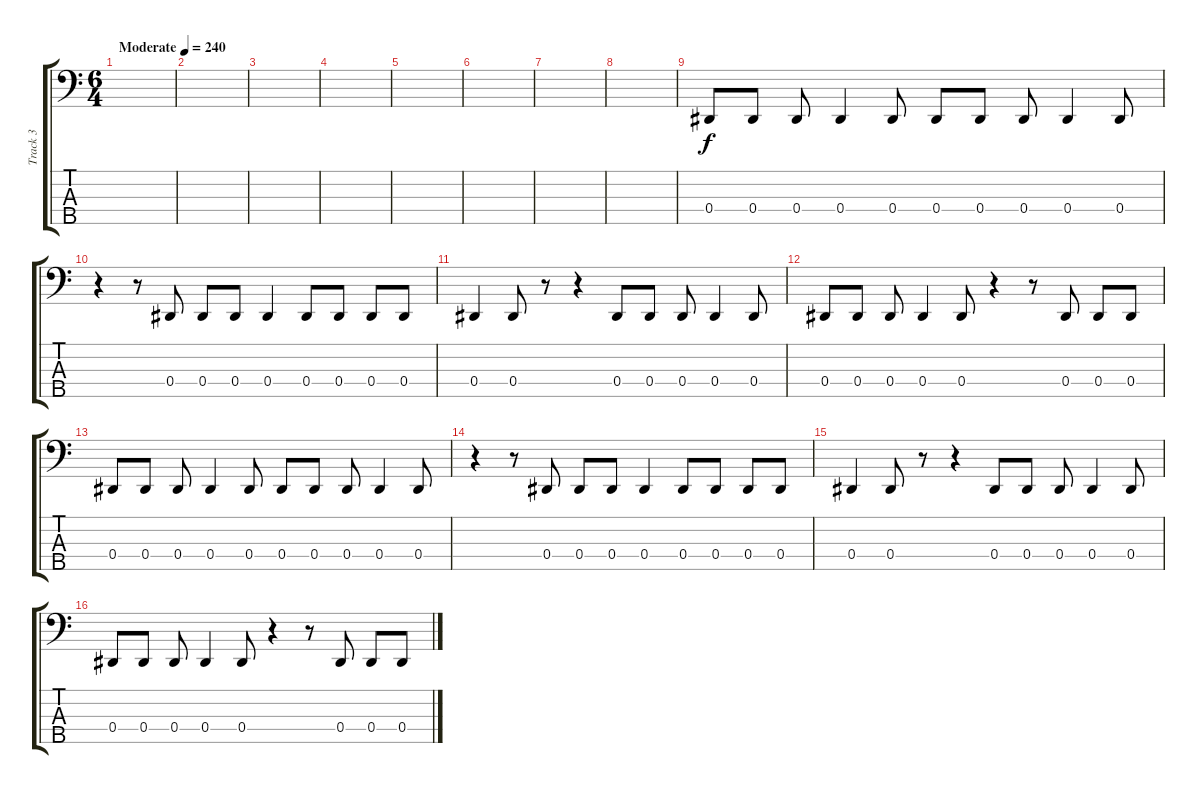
\track ("Track 3" "Track 3") {instrument electricbassfinger}
\staff {score tabs}
\tuning (Gb2 Db2 Ab1 Eb1 Bb0) {hide}
\ts (6 4)
\tempo (240 "Moderate")
\clef f4
\ks c
|
|
|
|
|
|
|
|
0.4.8 0.4.8 0.4.8 0.4.4 0.4.8 0.4.8 0.4.8 0.4.8 0.4.4 0.4.8 |
r.4 r.8 0.4.8 0.4.8 0.4.8 0.4.4 0.4.8 0.4.8 0.4.8 0.4.8 |
0.4.4 0.4.8 r.8 r.4 0.4.8 0.4.8 0.4.8 0.4.4 0.4.8 |
0.4.8 0.4.8 0.4.8 0.4.4 0.4.8 r.4 r.8 0.4.8 0.4.8 0.4.8 |
0.4.8 0.4.8 0.4.8 0.4.4 0.4.8 0.4.8 0.4.8 0.4.8 0.4.4 0.4.8 |
r.4 r.8 0.4.8 0.4.8 0.4.8 0.4.4 0.4.8 0.4.8 0.4.8 0.4.8 |
0.4.4 0.4.8 r.8 r.4 0.4.8 0.4.8 0.4.8 0.4.4 0.4.8 |
0.4.8 0.4.8 0.4.8 0.4.4 0.4.8 r.4 r.8 0.4.8 0.4.8 0.4.8
